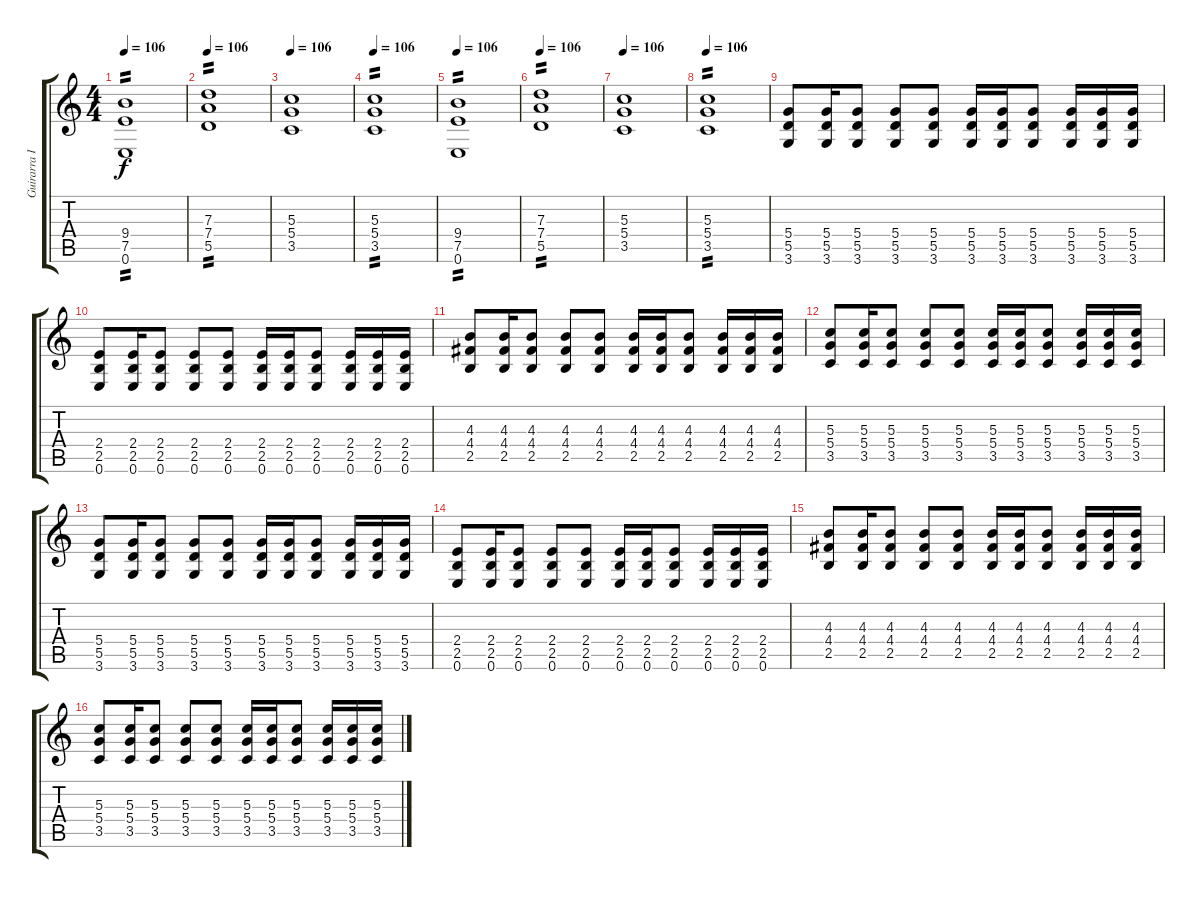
\track ("Guirarra II" "Guirarra I") {instrument distortionguitar}
\staff {score tabs}
\tuning (E4 B3 G3 D3 A2 E2) {hide}
\ts (4 4)
\tempo 106
\clef g2
\ks c
(9.4 7.5 0.6).1{tp 2 dy f volume 14} |
\tempo 106
(7.3 7.4 5.5).1{tp 2} |
\tempo 106
(5.3 5.4 3.5).1 |
\tempo 106
(5.3 5.4 3.5).1{tp 2} |
\tempo 106
(9.4 7.5 0.6).1{tp 2 volume 14} |
\tempo 106
(7.3 7.4 5.5).1{tp 2} |
\tempo 106
(5.3 5.4 3.5).1 |
\tempo 106
(5.3 5.4 3.5).1{tp 2} |
(5.4 5.5 3.6).8 (5.4 5.5 3.6).16 (5.4 5.5 3.6).8 (5.4 5.5 3.6).8 (5.4 5.5 3.6).8 (5.4 5.5 3.6).16 (5.4 5.5 3.6).16 (5.4 5.5 3.6).8 (5.4 5.5 3.6).16 (5.4 5.5 3.6).16 (5.4 5.5 3.6).16 |
(2.4 2.5 0.6).8 (2.4 2.5 0.6).16 (2.4 2.5 0.6).8 (2.4 2.5 0.6).8 (2.4 2.5 0.6).8 (2.4 2.5 0.6).16 (2.4 2.5 0.6).16 (2.4 2.5 0.6).8 (2.4 2.5 0.6).16 (2.4 2.5 0.6).16 (2.4 2.5 0.6).16 |
(4.3 4.4 2.5).8 (4.3 4.4 2.5).16 (4.3 4.4 2.5).8 (4.3 4.4 2.5).8 (4.3 4.4 2.5).8 (4.3 4.4 2.5).16 (4.3 4.4 2.5).16 (4.3 4.4 2.5).8 (4.3 4.4 2.5).16 (4.3 4.4 2.5).16 (4.3 4.4 2.5).16 |
(5.3 5.4 3.5).8 (5.3 5.4 3.5).16 (5.3 5.4 3.5).8 (5.3 5.4 3.5).8 (5.3 5.4 3.5).8 (5.3 5.4 3.5).16 (5.3 5.4 3.5).16 (5.3 5.4 3.5).8 (5.3 5.4 3.5).16 (5.3 5.4 3.5).16 (5.3 5.4 3.5).16 |
(5.4 5.5 3.6).8 (5.4 5.5 3.6).16 (5.4 5.5 3.6).8 (5.4 5.5 3.6).8 (5.4 5.5 3.6).8 (5.4 5.5 3.6).16 (5.4 5.5 3.6).16 (5.4 5.5 3.6).8 (5.4 5.5 3.6).16 (5.4 5.5 3.6).16 (5.4 5.5 3.6).16 |
(2.4 2.5 0.6).8 (2.4 2.5 0.6).16 (2.4 2.5 0.6).8 (2.4 2.5 0.6).8 (2.4 2.5 0.6).8 (2.4 2.5 0.6).16 (2.4 2.5 0.6).16 (2.4 2.5 0.6).8 (2.4 2.5 0.6).16 (2.4 2.5 0.6).16 (2.4 2.5 0.6).16 |
(4.3 4.4 2.5).8 (4.3 4.4 2.5).16 (4.3 4.4 2.5).8 (4.3 4.4 2.5).8 (4.3 4.4 2.5).8 (4.3 4.4 2.5).16 (4.3 4.4 2.5).16 (4.3 4.4 2.5).8 (4.3 4.4 2.5).16 (4.3 4.4 2.5).16 (4.3 4.4 2.5).16 |
(5.3 5.4 3.5).8 (5.3 5.4 3.5).16 (5.3 5.4 3.5).8 (5.3 5.4 3.5).8 (5.3 5.4 3.5).8 (5.3 5.4 3.5).16 (5.3 5.4 3.5).16 (5.3 5.4 3.5).8 (5.3 5.4 3.5).16 (5.3 5.4 3.5).16 (5.3 5.4 3.5).16
